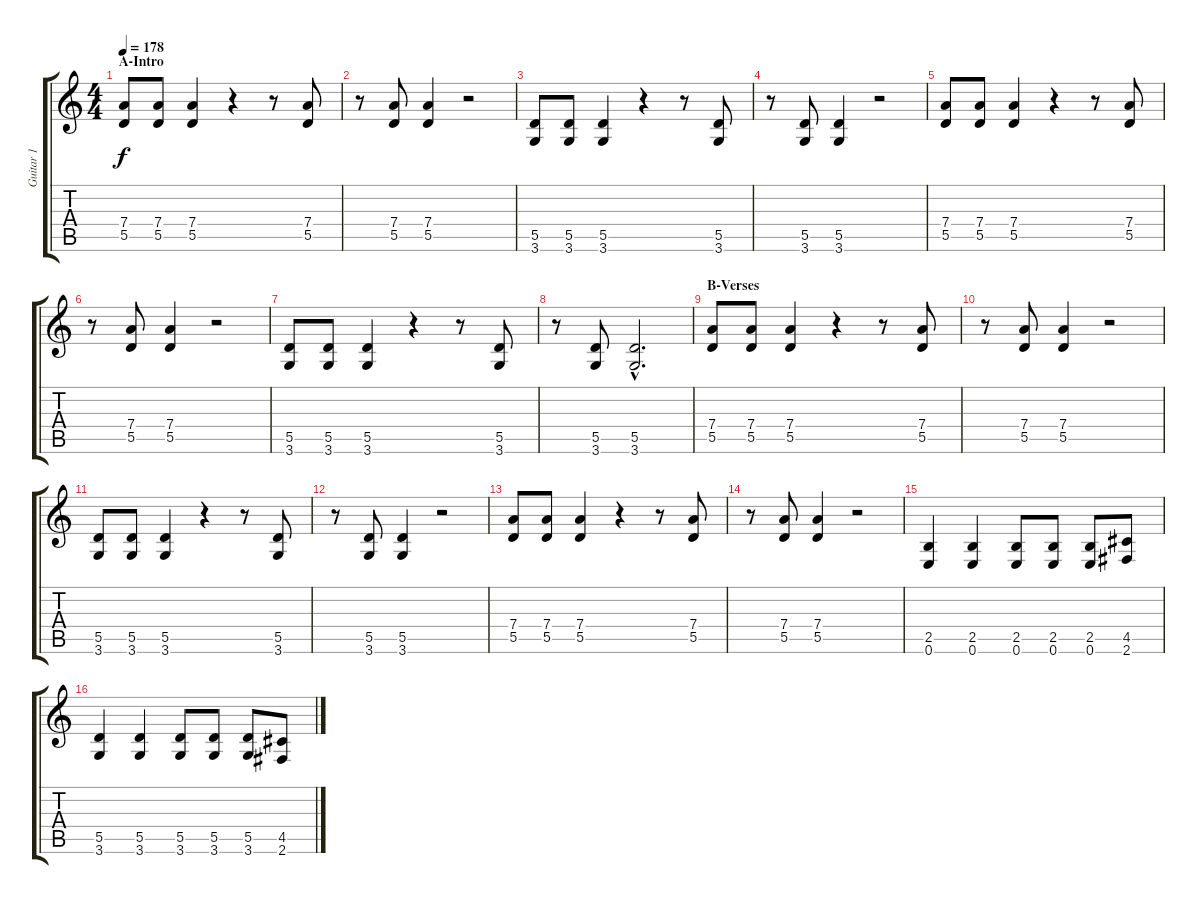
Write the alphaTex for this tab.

\track ("Guitar 1" "Guitar 1") {instrument overdrivenguitar}
\staff {score tabs}
\tuning (E4 B3 G3 D3 A2 E2) {hide}
\ts (4 4)
\section ("" "A-Intro")
\tempo 178
\clef g2
\ks c
(7.4 5.5).8{dy f instrument overdrivenguitar} (7.4 5.5).8 (7.4 5.5).4 r.4 r.8 (7.4 5.5).8 |
r.8 (7.4 5.5).8 (7.4 5.5).4 r.2 |
(5.5 3.6).8 (5.5 3.6).8 (5.5 3.6).4 r.4 r.8 (5.5 3.6).8 |
r.8 (5.5 3.6).8 (5.5 3.6).4 r.2 |
(7.4 5.5).8 (7.4 5.5).8 (7.4 5.5).4 r.4 r.8 (7.4 5.5).8 |
r.8 (7.4 5.5).8 (7.4 5.5).4 r.2 |
(5.5 3.6).8 (5.5 3.6).8 (5.5 3.6).4 r.4 r.8 (5.5 3.6).8 |
r.8 (5.5 3.6).8 (5.5{hac} 3.6{hac}).2{d} |
\section ("" "B-Verses")
(7.4 5.5).8 (7.4 5.5).8 (7.4 5.5).4 r.4 r.8 (7.4 5.5).8 |
r.8 (7.4 5.5).8 (7.4 5.5).4 r.2 |
(5.5 3.6).8 (5.5 3.6).8 (5.5 3.6).4 r.4 r.8 (5.5 3.6).8 |
r.8 (5.5 3.6).8 (5.5 3.6).4 r.2 |
(7.4 5.5).8 (7.4 5.5).8 (7.4 5.5).4 r.4 r.8 (7.4 5.5).8 |
r.8 (7.4 5.5).8 (7.4 5.5).4 r.2 |
(2.5 0.6).4 (2.5 0.6).4 (2.5 0.6).8 (2.5 0.6).8 (2.5 0.6).8 (4.5 2.6).8 |
(5.5 3.6).4 (5.5 3.6).4 (5.5 3.6).8 (5.5 3.6).8 (5.5 3.6).8 (4.5 2.6).8
